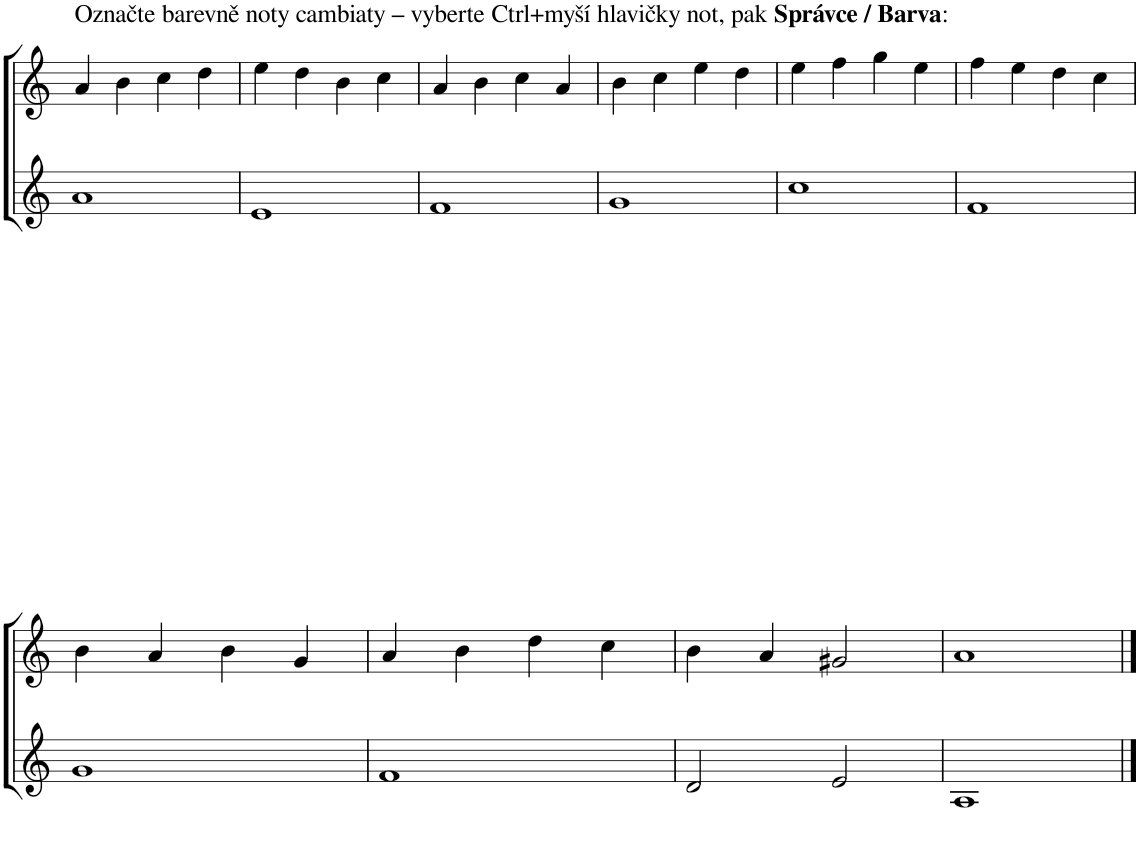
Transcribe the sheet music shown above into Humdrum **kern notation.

**kern	**kern
*part2	*part1
*staff2	*staff1
*I"Alt	*I"Soprán
!!LO:PB:g=z
*clefG2	*clefG2
*k[]	*k[]
*M4/4	*M4/4
*met(c)	*met(c)
=15	=15
!	!LO:TX:a:t=Označte barevně noty cambiaty – vyberte Ctrl+myší hlavičky not, pak
!	!LO:TX:a:B:t=Správce / Barva
!	!LO:TX:a:t=&colon;
1a	4a/
.	4b\
.	4cc\
.	4dd\
=16	=16
1e	4ee\
.	4dd\
.	4b\
.	4cc\
=17	=17
1f	4a/
.	4b\
.	4cc\
.	4a/
=18	=18
1g	4b\
.	4cc\
.	4ee\
.	4dd\
=19	=19
1cc	4ee\
.	4ff\
.	4gg\
.	4ee\
=20	=20
1f	4ff\
.	4ee\
.	4dd\
.	4cc\
!!LO:LB:g=z
=21	=21
1g	4b\
.	4a/
.	4b\
.	4g/
=22	=22
1f	4a/
.	4b\
.	4dd\
.	4cc\
=23	=23
2d/	4b\
.	4a/
2e/	2g#X/
=24	=24
1A	1a
==	==
*-	*-
